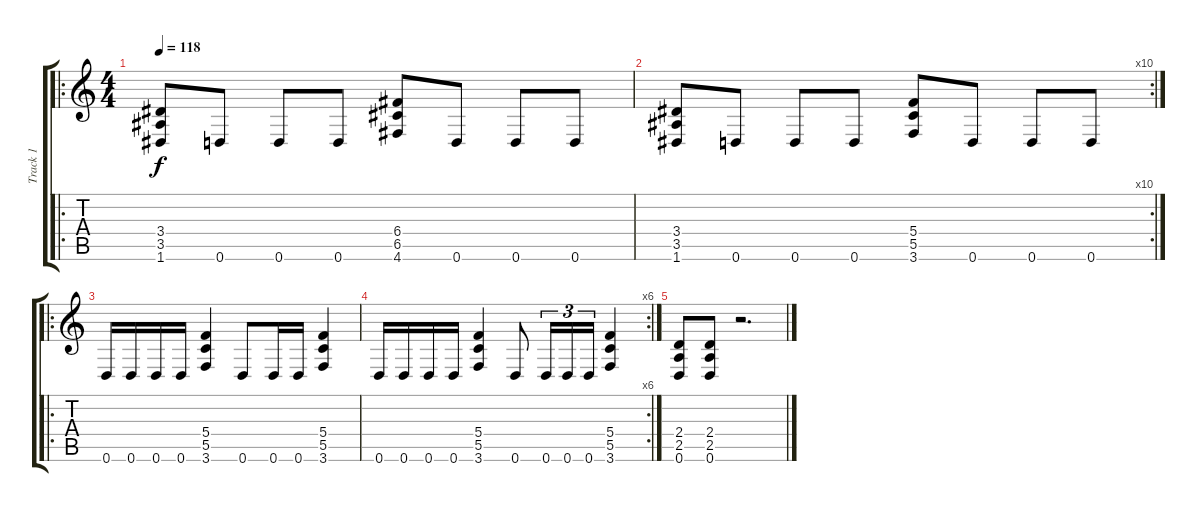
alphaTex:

\track ("Track 1" "Track 1") {instrument distortionguitar}
\staff {score tabs}
\tuning (D4 A3 F3 C3 G2 D2) {hide}
\ro
\ts (4 4)
\tempo 118
\clef g2
\ks c
(3.4 3.5 1.6).8{dy f} 0.6.8 0.6.8 0.6.8 (6.4 6.5 4.6).8 0.6.8 0.6.8 0.6.8 |
\rc 10
(3.4 3.5 1.6).8 0.6.8 0.6.8 0.6.8 (5.4 5.5 3.6).8 0.6.8 0.6.8 0.6.8 |
\ro
0.6.16 0.6.16 0.6.16 0.6.16 (5.4 5.5 3.6).4 0.6.8 0.6.16 0.6.16 (5.4 5.5 3.6).4 |
\rc 6
0.6.16 0.6.16 0.6.16 0.6.16 (5.4 5.5 3.6).4 0.6.8 0.6.16{tu (3 2)} 0.6.16{tu (3 2)} 0.6.16{tu (3 2)} (5.4 5.5 3.6).4 |
(2.4 2.5 0.6).8 (2.4 2.5 0.6).8 r.2{d}
